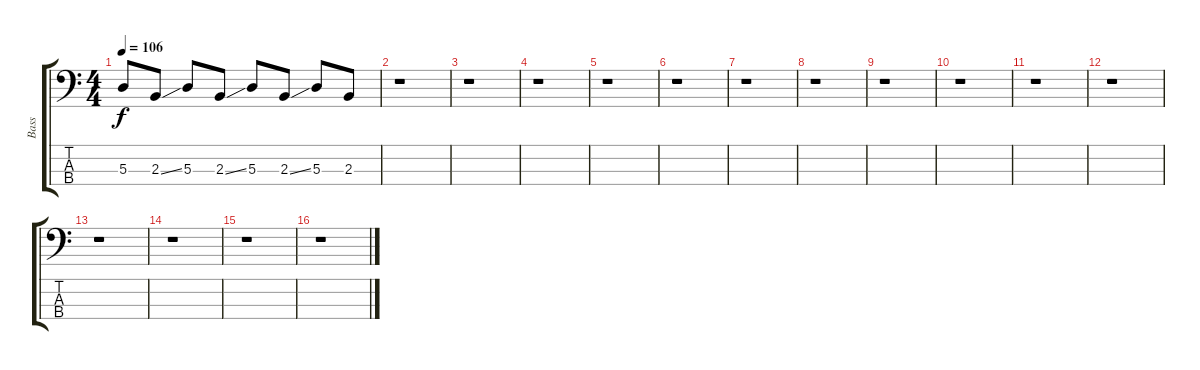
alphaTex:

\track ("Bass" "Bass") {instrument electricbassfinger}
\staff {score tabs}
\tuning (G2 D2 A1 E1) {hide}
\ts (4 4)
\tempo 106
\clef f4
\ks c
5.3.8{dy f} 2.3{ss}.8 5.3.8 2.3{ss}.8 5.3.8 2.3{ss}.8 5.3.8 2.3.8 |
r.1 |
r.1 |
r.1 |
r.1 |
r.1 |
r.1 |
r.1 |
r.1 |
r.1 |
r.1 |
r.1 |
r.1 |
r.1 |
r.1 |
r.1
